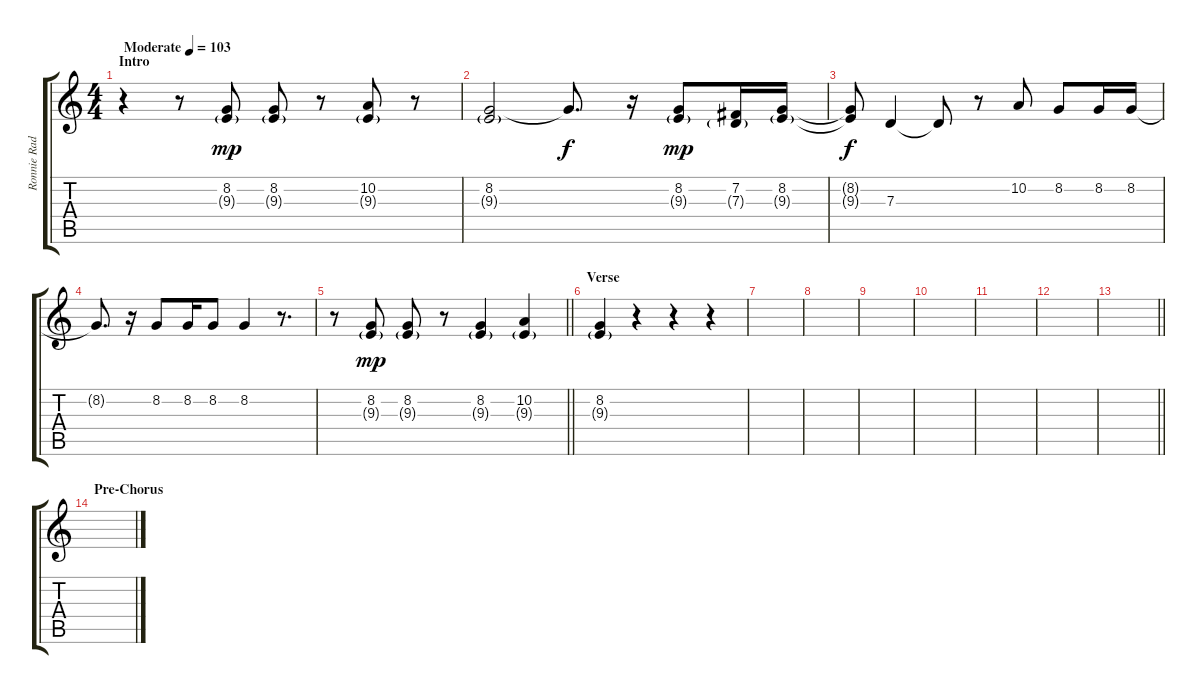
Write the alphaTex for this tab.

\track ("Ronnie Radke - Vocals" "Ronnie Rad") {instrument altosax}
\staff {score tabs}
\tuning (E4 B3 G3 D3 A2 E2) {hide}
\ts (4 4)
\section ("" "Intro")
\tempo (103 "Moderate")
\clef g2
\ks c
r.4{dy mp instrument altosax} r.8 (8.2 9.3{g}).8 (8.2 9.3{g}).8 r.8 (10.2 9.3{g}).8 r.8 |
(8.2 9.3{g}).2 8.2{t}.8{d dy f} r.16 (8.2 9.3{g}).8{dy mp} (7.2 7.3{g}).16 (8.2 9.3{g}).16 |
(8.2{t} 9.3{t}).8{dy f} 7.3.4 7.3{t}.8 r.8 10.2.8 8.2.8 8.2.16 8.2.16 |
8.2{t}.8{d} r.16 8.2.8 8.2.16 8.2.8 8.2.4 r.8{d} |
\barLineRight lightlight
r.8 (8.2 9.3{g}).8{dy mp} (8.2 9.3{g}).8 r.8 (8.2 9.3{g}).4 (10.2 9.3{g}).4 |
\section ("" "Verse")
(8.2 9.3{g}).4 r.4 r.4 r.4 |
|
|
|
|
|
|
\barLineRight lightlight
|
\section ("" "Pre-Chorus")
